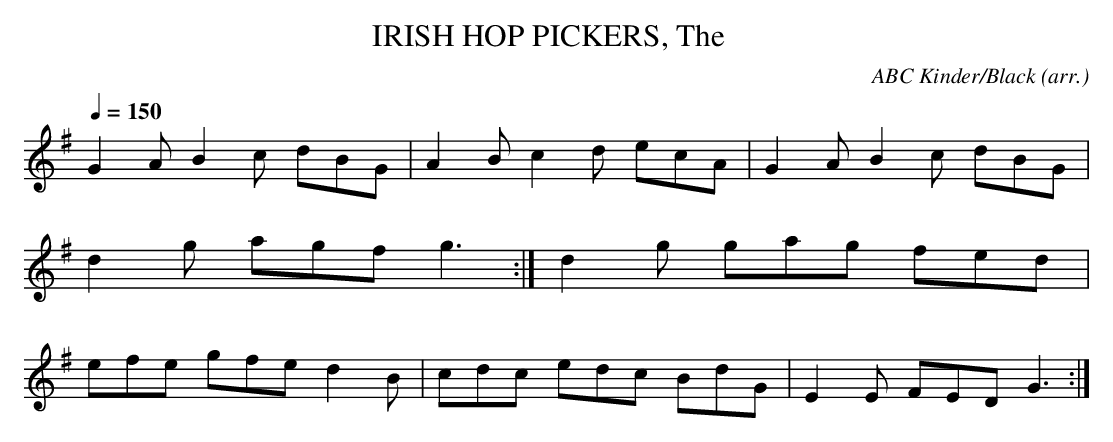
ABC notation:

X:1
T:IRISH HOP PICKERS, The  \
as "The Irish Hop Pickers' Reel"!\
C:ABC Kinder/Black (arr.)\
Q:1/4=150\
M:9/8\
L:1/8\
K:G\
G2A B2c dBG|A2B c2d ecA|\
G2A B2c dBG|d2g agf g3:|\
d2 g gag fed|efe gfe d2B|\
cdc edc BdG|E2E FED G3:|\
\
\
